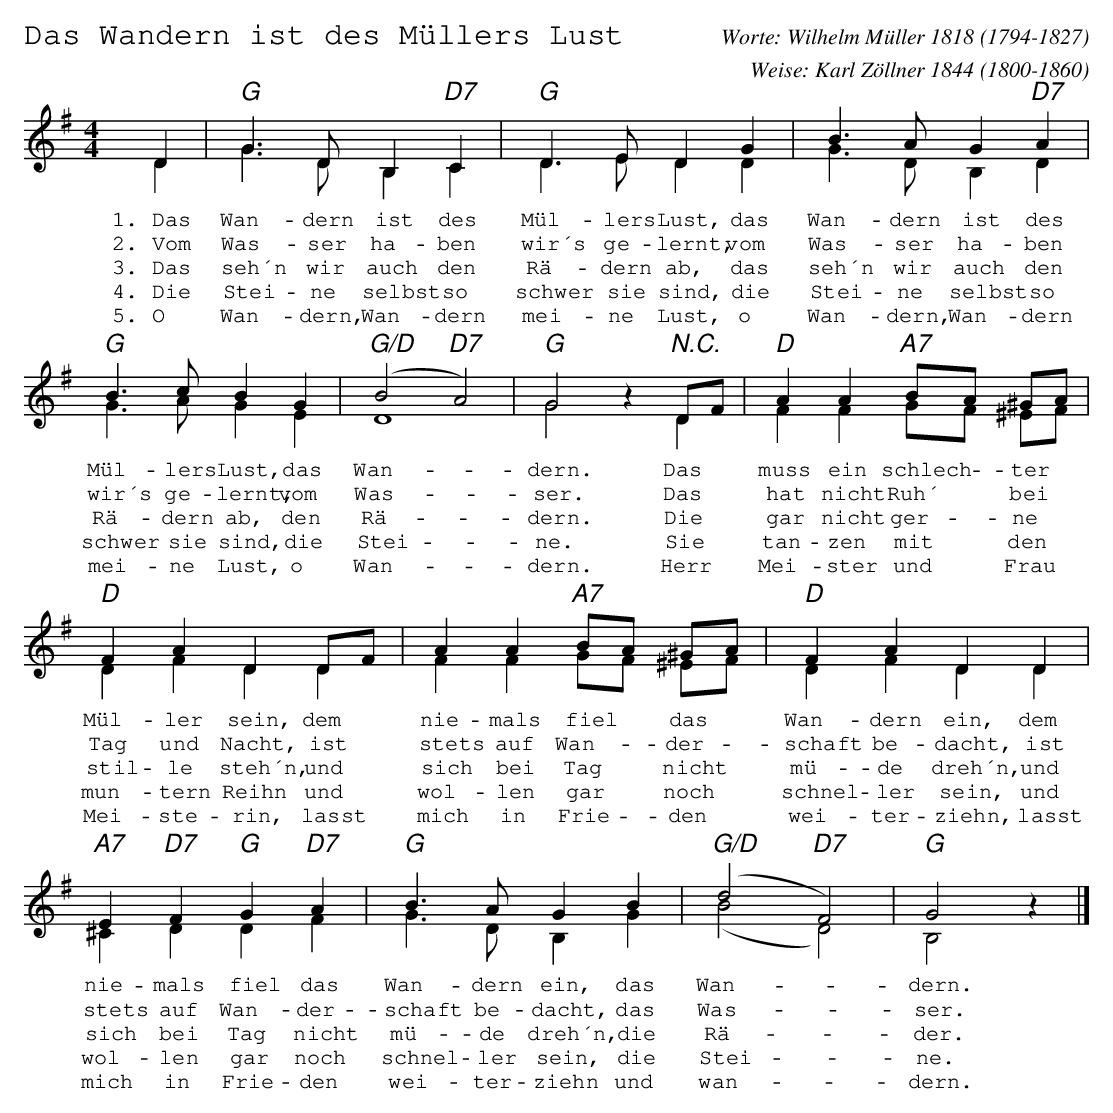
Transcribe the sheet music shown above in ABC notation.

X:1
T:Das Wandern ist des Müllers Lust
C:Worte: Wilhelm Müller 1818 (1794-1827)
C:Weise: Karl Zöllner 1844 (1800-1860)
%%score (2 3)
M:4/4
L:1/4
Q:1/4=110
K:G
V:2
D|"G"G>DB,"D7"C|"G"D>EDG|B>AG"D7"A|
w:1.~Das Wan-dern ist des Mül-lers Lust, das Wan-dern ist des
w:2.~Vom Was-ser ha-ben wir´s ge-lernt, vom Was-ser ha-ben
w:3.~Das seh´n wir auch den Rä-dern ab, das seh´n wir auch den
w:4.~Die Stei-ne selbst so schwer sie sind, die Stei-ne selbst so
w:5.~O Wan-dern, Wan-dern mei-ne Lust, o Wan-dern, Wan-dern
"G"B>cBG|("G/D"B2"D7"A2)|"G"G2z"N.C."D/F/|"D"AA"A7"B/A/ ^G/A/|
w:Mül-lers Lust, das Wan-_dern. Das * muss ein schlech- * ter *
w:wir´s ge-lernt, vom Was--ser. Das* hat nicht Ruh´* bei*
w:Rä-dern ab, den Rä--dern. Die* gar nicht ger--ne*
w:schwer sie sind, die Stei--ne. Sie* tan-zen mit* den*
w:mei-ne Lust, o Wan--dern. Herr* Mei-ster und* Frau*
"D"FADD/F/|AA"A7"B/A/ ^G/A/|"D"FADD|
w:Mül-ler sein, dem * nie-mals fiel * das * Wan-dern ein, dem
w:Tag und Nacht, ist* stets auf Wan--der--schaft be-dacht, ist
w:stil-le steh´n, und* sich bei Tag* nicht* mü-de dreh´n, und
w:mun-tern Reihn und* wol-len gar* noch* schnel-ler sein, und
w:Mei-ste-rin, lasst* mich in Frie--den* wei-ter-ziehn, lasst
"A7"E"D7"F"G"G"D7"A|"G"B>AGB|("G/D"d2"D7"F2)|"G"G2z|]
w:nie-mals fiel das Wan-dern ein, das Wan-_dern.
w:stets auf Wan-der-schaft be-dacht, das Was--ser.
w:sich bei Tag nicht mü-de dreh´n, die Rä--der.
w:wol-len gar noch schnel-ler sein, die Stei--ne.
w:mich in Frie-den wei-ter-ziehn und wan--dern.
V:3
D|G>DB,C|D>EDD|G>DB,D|
G>AGE|D4|G2zD|FFG/F/ ^E/F/|
DFDD|FFG/F/ ^E/F/|DFDD|
^CDDF|G>DB,G|(B2D2)|B,2z|]
